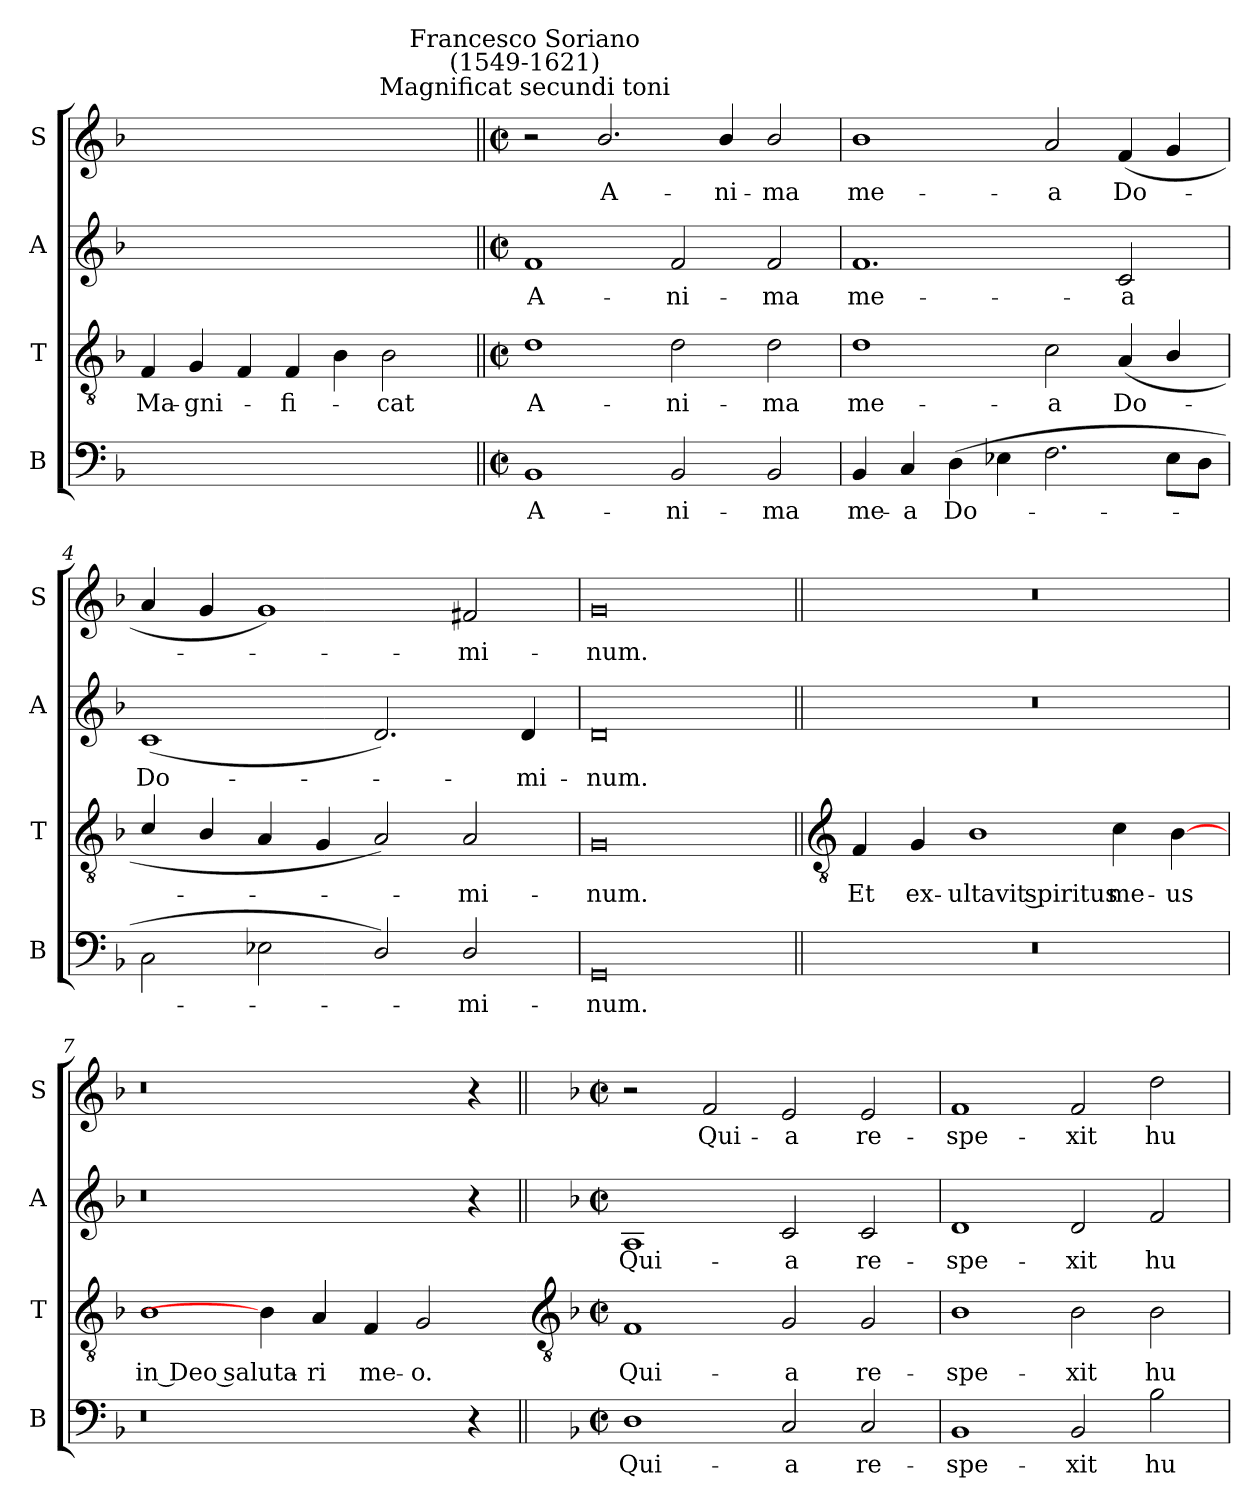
**kern	**text	**kern	**text	**kern	**text	**kern	**text
*part4	*part4	*part3	*part3	*part2	*part2	*part1	*part1
*staff4	*staff4	*staff3	*staff3	*staff2	*staff2	*staff1	*staff1
*I"B	*	*I"T	*	*I"A	*	*I"S	*
*I'B	*	*I'T	*	*I'A	*	*I'S	*
*clefF4	*	*clefGv2	*	*clefG2	*	*clefG2	*
*k[b-]	*	*k[b-]	*	*k[b-]	*	*k[b-]	*
*F:	*	*F:	*	*F:	*	*F:	*
=1	=1	=1	=1	=1	=1	=1	=1
!	!	!	!LO:LY:b	!	!	!	!
1ryy	.	4F	Ma-	1ryy	.	1ryy	.
!	!	!	!LO:LY:b	!	!	!	!
.	.	4G	-gni-	.	.	.	.
.	.	4F	.	.	.	.	.
!	!	!	!LO:LY:b	!	!	!	!
.	.	4F	fi-	.	.	.	.
2ryy	.	4B-	.	2ryy	.	2ryy	.
!	!	!	!LO:LY:b	!	!	!	!
.	.	2B-	cat	.	.	.	.
4ryy	.	.	.	4ryy	.	4ryy	.
=2||	=2||	=2||	=2||	=2||	=2||	=2||	=2||
*M4/2	*	*M4/2	*	*M4/2	*	*M4/2	*
*met(c|)	*	*met(c|)	*	*met(c|)	*	*met(c|)	*
!	!	!	!	!	!	!LO:TX:a:cj:t=Magnificat secundi toni	!
!	!	!	!	!	!	!LO:TX:a:cj:t=Francesco Soriano\n(1549-1621)	!
!	!LO:LY:b	!	!LO:LY:b	!	!LO:LY:b	!	!
1BB-	A-	1d	A-	1f	A-	2r	.
!	!	!	!	!	!	!	!LO:LY:b
.	.	.	.	.	.	2.b-/	A-
!	!LO:LY:b	!	!LO:LY:b	!	!LO:LY:b	!	!
2BB-	-ni-	2d	-ni-	2f	-ni-	.	.
!	!	!	!	!	!	!	!LO:LY:b
.	.	.	.	.	.	4b-/	-ni-
!	!LO:LY:b	!	!LO:LY:b	!	!LO:LY:b	!	!LO:LY:b
2BB-	-ma	2d	-ma	2f	-ma	2b-/	-ma
=3	=3	=3	=3	=3	=3	=3	=3
!	!LO:LY:b	!	!LO:LY:b	!	!LO:LY:b	!	!LO:LY:b
4BB-	me-	1d	me-	1.f	me-	1b-	me-
!	!LO:LY:b	!	!	!	!	!	!
4C	-a	.	.	.	.	.	.
!	!LO:LY:b	!	!	!	!	!	!
(>4D	Do-	.	.	.	.	.	.
4E-X	.	.	.	.	.	.	.
!	!	!	!LO:LY:b	!	!	!	!LO:LY:b
2.F	.	2c	-a	.	.	2a	-a
!	!	!	!LO:LY:b	!	!LO:LY:b	!	!LO:LY:b
.	.	(<4A	Do-	2c	-a	(<4f	Do-
8E-L	.	4B-/	.	.	.	4g	.
8DJ	.	.	.	.	.	.	.
=4	=4	=4	=4	=4	=4	=4	=4
!	!	!	!	!	!LO:LY:b	!	!
2C\	.	4c/	.	(<1c	Do-	4a	.
.	.	4B-/	.	.	.	4g	.
2E-X	.	4A	.	.	.	1g)	.
.	.	4G	.	.	.	.	.
2D/)	.	2A)	.	2.d)	.	.	.
!	!LO:LY:b	!	!LO:LY:b	!	!	!	!LO:LY:b
2D/	mi-	2A	mi-	.	.	2f#X	mi-
!	!	!	!	!	!LO:LY:b	!	!
.	.	.	.	4d	mi-	.	.
=5	=5	=5	=5	=5	=5	=5	=5
!	!LO:LY:b	!	!LO:LY:b	!	!LO:LY:b	!	!LO:LY:b
0GG	-num.	0G	-num.	0d	-num.	0g	-num.
!!LO:LB:g=z
=6||	=6||	=6||	=6||	=6||	=6||	=6||	=6||
*	*	*clefGv2	*	*	*	*	*
!	!	!	!LO:LY:b	!	!	!	!
0r	.	4F	Et	0r	.	0r	.
!	!	!	!LO:LY:b	!	!	!	!
.	.	4G	ex-	.	.	.	.
!	!	!	!LO:LY:b	!	!	!	!
.	.	1B-	-ultavit spiritus	.	.	.	.
!	!	!	!LO:LY:b	!	!	!	!
.	.	4c	me-	.	.	.	.
!	!	!	!LO:LY:b	!	!	!	!
.	.	[4B-	-us	.	.	.	.
=7	=7	=7	=7	=7	=7	=7	=7
!	!	!	!LO:LY:b	!	!	!	!
0r	.	1B-	in Deo saluta-	0r	.	0r	.
.	.	4B-]	.	.	.	.	.
!	!	!	!LO:LY:b	!	!	!	!
.	.	4A	-ri	.	.	.	.
!	!	!	!LO:LY:b	!	!	!	!
.	.	4F	me-	.	.	.	.
!	!	!	!LO:LY:b	!	!	!	!
.	.	2G	-o.	.	.	.	.
4r	.	.	.	4r	.	4r	.
!!LO:LB:g=z
=8||	=8||	=8-	=8||	=8||	=8||	=8||	=8||
*	*	*clefGv2	*	*	*	*	*
*k[b-]	*	*	*	*k[b-]	*	*k[b-]	*
*F:	*	*	*	*F:	*	*F:	*
*M4/2	*	*M4/2	*	*M4/2	*	*M4/2	*
*met(c|)	*	*met(c|)	*	*met(c|)	*	*met(c|)	*
!	!LO:LY:b	!	!LO:LY:b	!	!LO:LY:b	!	!
1D	Qui-	1F	Qui-	1A	Qui-	2r	.
!	!	!	!	!	!	!	!LO:LY:b
.	.	.	.	.	.	2f	Qui-
!	!LO:LY:b	!	!LO:LY:b	!	!LO:LY:b	!	!LO:LY:b
2C	-a	2G	-a	2c	-a	2e	-a
!	!LO:LY:b	!	!LO:LY:b	!	!LO:LY:b	!	!LO:LY:b
2C	re-	2G	re-	2c	re-	2e	re-
=9	=9	=9	=9	=9	=9	=9	=9
!	!LO:LY:b	!	!LO:LY:b	!	!LO:LY:b	!	!LO:LY:b
1BB-	-spe-	1B-	-spe-	1d	-spe-	1f	-spe-
!	!LO:LY:b	!	!LO:LY:b	!	!LO:LY:b	!	!LO:LY:b
2BB-	-xit	2B-	-xit	2d	-xit	2f	-xit
!	!LO:LY:b	!	!LO:LY:b	!	!LO:LY:b	!	!LO:LY:b
2B-	hu-	2B-	hu-	2f	hu-	2dd	hu-
=	=	=	=	=	=	=	=
*-	*-	*-	*-	*-	*-	*-	*-
